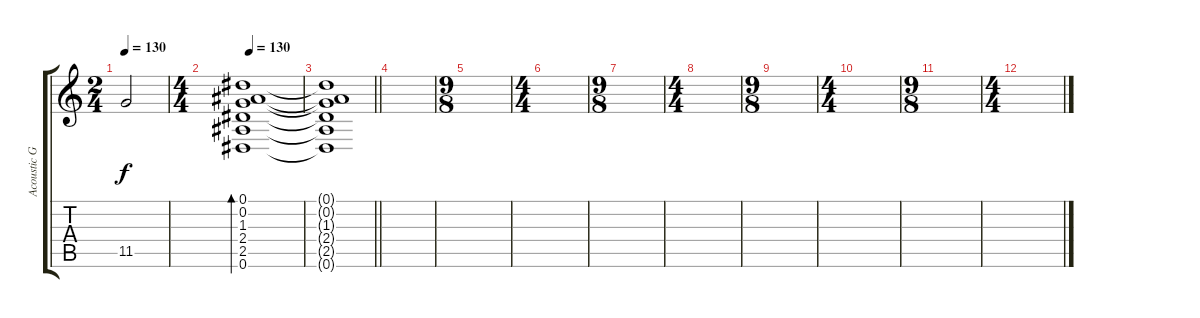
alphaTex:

\track ("Acoustic Guitar" "Acoustic G") {instrument acousticguitarnylon}
\staff {score tabs}
\tuning (Eb4 Bb3 Gb3 Db3 Ab2 Eb2) {hide}
\ts (2 4)
\tempo 130
\clef g2
\ks c
11.5.2{dy f} |
\ts (4 4)
\tempo 130
(0.1 0.2 1.3 2.4 2.5 0.6).1{bd 60} |
\barLineRight lightlight
(0.1{t} 0.2{t} 1.3{t} 2.4{t} 2.5{t} 0.6{t}).1 |
|
\ts (9 8)
|
\ts (4 4)
|
\ts (9 8)
|
\ts (4 4)
|
\ts (9 8)
|
\ts (4 4)
|
\ts (9 8)
|
\ts (4 4)
